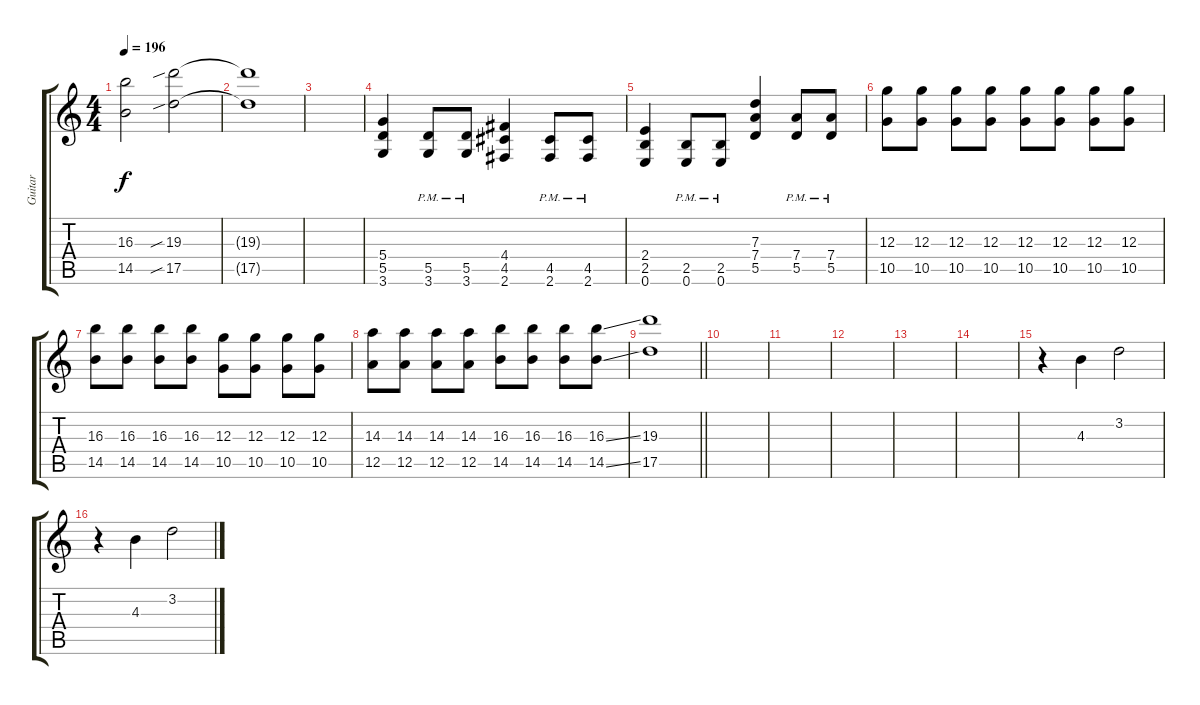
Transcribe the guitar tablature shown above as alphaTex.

\track ("Guitar" "Guitar") {instrument distortionguitar}
\staff {score tabs}
\tuning (E4 B3 G3 D3 A2 E2) {hide}
\ts (4 4)
\tempo 196
\clef g2
\ks c
(16.3 14.5).2{dy f} (19.3{sib} 17.5{sib}).2 |
(19.3{t} 17.5{t}).1 |
|
(5.4 5.5 3.6).4 (5.5{pm} 3.6{pm}).8 (5.5{pm} 3.6{pm}).8 (4.4 4.5 2.6).4 (4.5 2.6{pm}).8 (4.5 2.6{pm}).8 |
(2.4 2.5 0.6).4 (2.5{pm} 0.6{pm}).8 (2.5{pm} 0.6{pm}).8 (7.3 7.4 5.5).4 (7.4{pm} 5.5{pm}).8 (7.4{pm} 5.5{pm}).8 |
(12.3 10.5).8 (12.3 10.5).8 (12.3 10.5).8 (12.3 10.5).8 (12.3 10.5).8 (12.3 10.5).8 (12.3 10.5).8 (12.3 10.5).8 |
(16.3 14.5).8 (16.3 14.5).8 (16.3 14.5).8 (16.3 14.5).8 (12.3 10.5).8 (12.3 10.5).8 (12.3 10.5).8 (12.3 10.5).8 |
(14.3 12.5).8 (14.3 12.5).8 (14.3 12.5).8 (14.3 12.5).8 (16.3 14.5).8 (16.3 14.5).8 (16.3 14.5).8 (16.3{ss} 14.5{ss}).8 |
\barLineRight lightlight
(19.3 17.5).1 |
|
|
|
|
|
r.4 4.3.4 3.2.2 |
r.4 4.3.4 3.2.2
